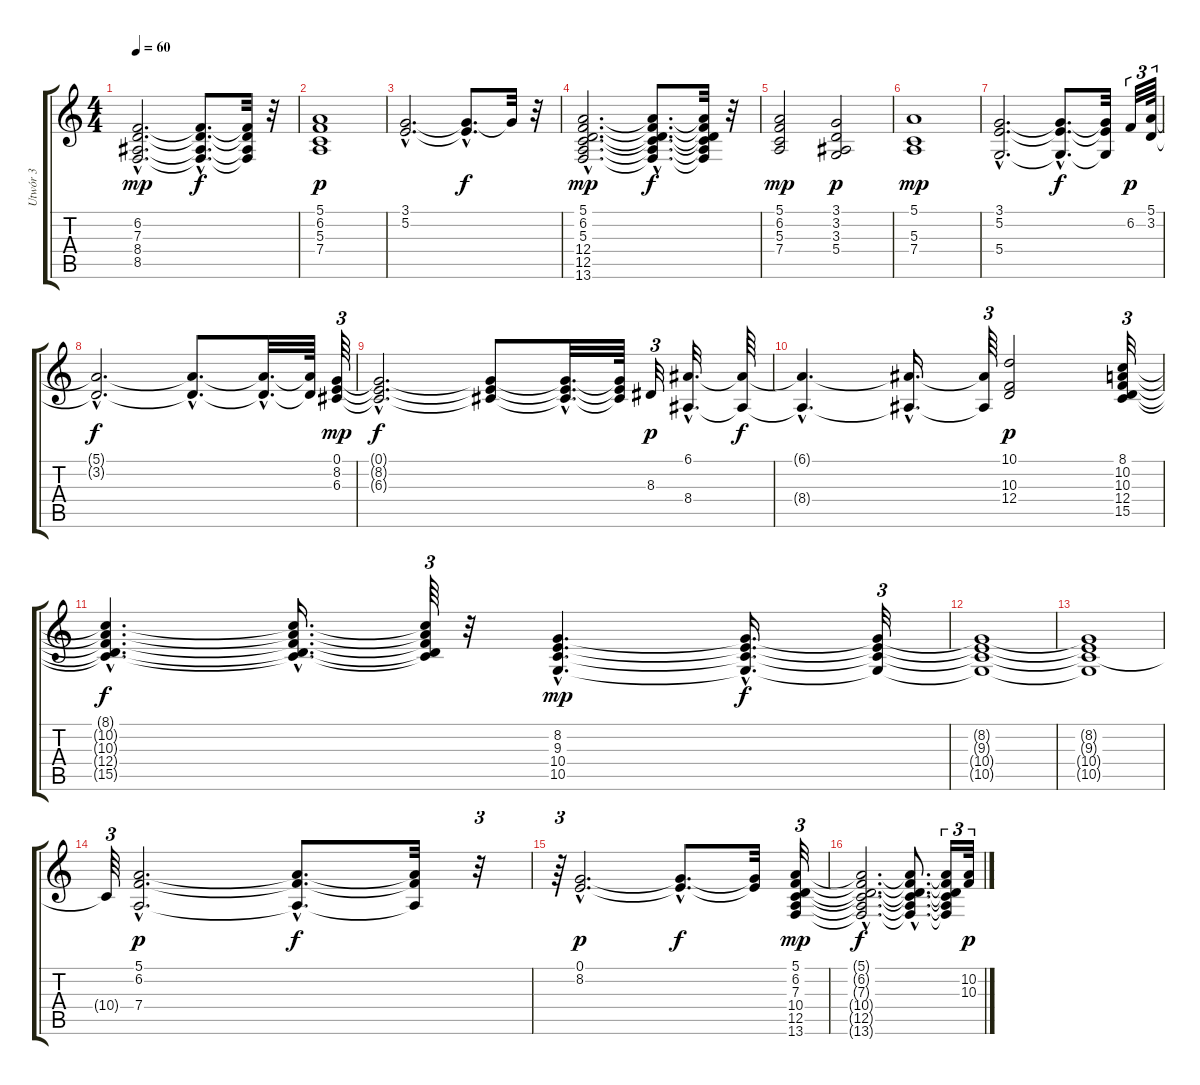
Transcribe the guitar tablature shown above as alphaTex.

\track ("Utwór 3" "Utwór 3") {instrument stringensemble2}
\staff {score tabs}
\tuning (E4 B3 G3 D3 A2 E2) {hide}
\ts (4 4)
\tempo 60
\clef g2
\ks c
(6.2{hac} 7.3{hac} 8.4{hac} 8.5{hac}).2{d dy mp} (6.2{hac t} 7.3{hac t} 8.4{hac t} 8.5{hac t}).8{d dy f} (6.2{t} 7.3{t} 8.4{t} 8.5{t}).32 r.32 |
(5.1 6.2 5.3 7.4).1{dy p} |
(3.1{hac} 5.2{hac}).2{d} (3.1{hac t} 5.2{hac t}).8{d dy f} 3.1{t}.32 r.32 |
(5.1{hac} 6.2{hac} 5.3{hac} 12.4{hac} 12.5{hac} 13.6{hac}).2{d dy mp} (5.1{hac t} 6.2{hac t} 5.3{hac t} 12.4{hac t} 12.5{hac t} 13.6{hac t}).8{d dy f} (5.1{t} 6.2{t} 5.3{t} 12.4{t} 12.5{t} 13.6{t}).32 r.32 |
(5.1 6.2 5.3 7.4).2{dy mp} (3.1 3.2 3.3 5.4).2{dy p} |
(5.1 5.3 7.4).1{dy mp} |
(3.1{hac} 5.2{hac} 5.4{hac}).2{d} (3.1{hac t} 5.2{hac t} 5.4{hac t}).8{d dy f} (3.1{t} 5.2{t} 5.4{t}).32 6.2.32{tu (3 2) dy p} (5.1 3.2).64{tu (3 2)} |
(5.1{hac t} 3.2{hac t}).2{d dy f} (5.1{hac t} 3.2{hac t}).8{d} (5.1{hac t} 3.2{hac t}).32{d} (5.1{t} 3.2{t}).64 (0.1 8.2 6.3).64{tu (3 2) dy mp} |
(0.1{hac t} 8.2{hac t} 6.3{hac t}).2{d dy f} (0.1{t} 8.2{t} 6.3{t}).8 (0.1{hac t} 8.2{hac t} 6.3{hac t}).32{d} (0.1{t} 8.2{t} 6.3{t}).64 8.3.32{tu (3 2) dy p} (6.1{hac} 8.4{hac}).32{d} (6.1{t} 8.4{t}).64{dy f} |
(6.1{hac t} 8.4{hac t}).4{d} (6.1{hac t} 8.4{hac t}).16{d} (6.1{t} 8.4{t}).64{tu (3 2)} (10.1 10.3 12.4).2{dy p} (8.1 10.2 10.3 12.4 15.5).32{tu (3 2)} |
(8.1{hac t} 10.2{hac t} 10.3{hac t} 12.4{hac t} 15.5{hac t}).4{d dy f} (8.1{hac t} 10.2{hac t} 10.3{hac t} 12.4{hac t} 15.5{hac t}).16{d} (8.1{t} 10.2{t} 10.3{t} 12.4{t} 15.5{t}).64{tu (3 2)} r.32 (8.2{hac} 9.3{hac} 10.4{hac} 10.5{hac}).4{d dy mp} (8.2{hac t} 9.3{hac t} 10.4{hac t} 10.5{hac t}).16{d dy f} (8.2{t} 9.3{t} 10.4{t} 10.5{t}).32{tu (3 2)} |
(8.2{t} 9.3{t} 10.4{t} 10.5{t}).1 |
(8.2{t} 9.3{t} 10.4{t} 10.5{t}).1 |
10.4{t}.64{tu (3 2)} (5.1{hac} 6.2{hac} 7.4{hac}).2{d dy p} (5.1{hac t} 6.2{hac t} 7.4{hac t}).8{d dy f} (5.1{t} 6.2{t} 7.4{t}).32 r.32{tu (3 2)} |
r.64{tu (3 2)} (0.1{hac} 8.2{hac}).2{d dy p} (0.1{hac t} 8.2{hac t}).8{d dy f} (0.1{t} 8.2{t}).32 (5.1 6.2 7.3 10.4 12.5 13.6).32{tu (3 2) dy mp} |
(5.1{hac t} 6.2{hac t} 7.3{hac t} 10.4{hac t} 12.5{hac t} 13.6{hac t}).2{d dy f} (5.1{hac t} 6.2{hac t} 7.3{hac t} 10.4{hac t} 12.5{hac t} 13.6{hac t}).8{d} (5.1{t} 6.2{t} 7.3{t} 10.4{t} 12.5{t} 13.6{t}).16{tu (3 2)} (10.2 10.3).32{tu (3 2) dy p}
